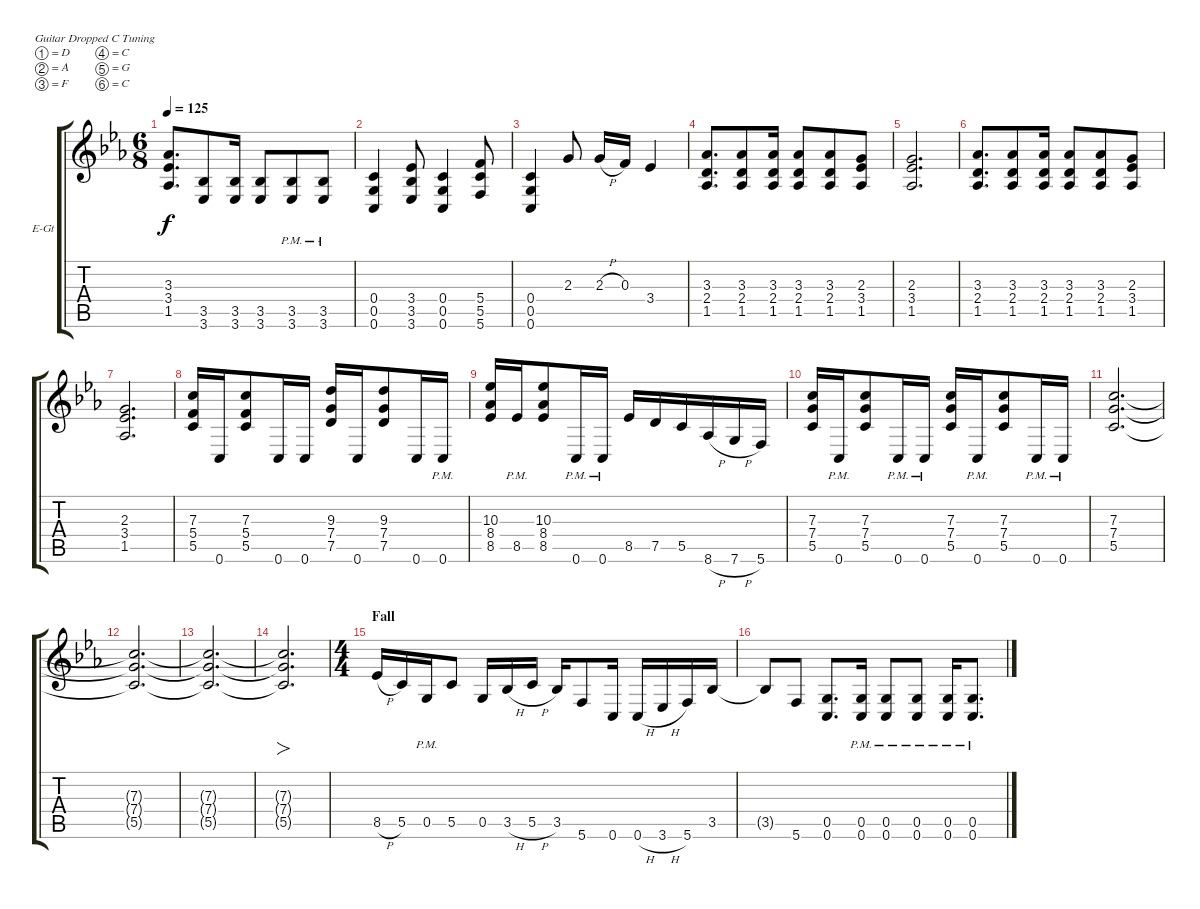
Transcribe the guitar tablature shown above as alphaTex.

\bracketExtendMode groupsimilarinstruments
\firstSystemTrackNameOrientation horizontal
\otherSystemsTrackNameOrientation horizontal
\track ("Electric Guitar 2" "E-Gt") {instrument distortionguitar}
\staff {score tabs}
\tuning (D4 A3 F3 C3 G2 C2)
\ts (6 8)
\tempo 125
\clef g2
\ks cminor
(1.5 3.4 3.3).8{d dy f} (3.6 3.5).8 (3.6 3.5).16 (3.6 3.5).8 (3.6{pm} 3.5{pm}).8 (3.6{pm} 3.5{pm}).8 |
(0.6 0.5 0.4).4 (3.5 3.4 3.6).8 (0.6 0.4 0.5).4 (5.5 5.4 5.6).8 |
(0.6 0.5 0.4).4 2.3.8 2.3{h}.16 0.3.16 3.4.4 |
(2.4 1.5 3.3).8{d} (1.5 2.4 3.3).8 (2.4 1.5 3.3).16 (1.5 2.4 3.3).8 (2.4 1.5 3.3).8 (3.4 1.5 2.3).8 |
(1.5 3.4 2.3).2{d} |
(2.4 1.5 3.3).8{d} (1.5 2.4 3.3).8 (2.4 1.5 3.3).16 (1.5 2.4 3.3).8 (2.4 1.5 3.3).8 (3.4 1.5 2.3).8 |
(1.5 3.4 2.3).2{d} |
(5.5 5.4 7.3).16 0.6.16 (5.5 5.4 7.3).8 0.6.16 0.6.16 (7.5 7.4 9.3).16 0.6.16 (7.5 7.4 9.3).8 0.6.16 0.6{pm}.16 |
(8.5 8.4 10.3).16 8.5{pm}.16 (8.5 8.4 10.3).8 0.6{pm}.16 0.6{pm}.16 8.5.16 7.5.16 5.5.16 8.6{h}.16 7.6{h}.16 5.6.16 |
(5.5 7.4 7.3).16 0.6{pm}.16 (5.5 7.4 7.3).8 0.6{pm}.16 0.6{pm}.16 (5.5 7.4 7.3).16 0.6{pm}.16 (5.5 7.4 7.3).8 0.6{pm}.16 0.6{pm}.16 |
(5.5 7.4 7.3).2{d} |
(7.3{t} 7.4{t} 5.5{t}).2{d} |
(5.5{t} 7.4{t} 7.3{t}).2{d} |
(5.5{t} 7.4{t} 7.3{t}).2{fo d} |
\ts (4 4)
\section ("" "Fall")
8.5{h}.16 5.5.16 0.5{pm}.16 5.5.8 0.5.16 3.5{h}.16 5.5{h}.16 3.5.16 5.6.8 0.6.16 0.6{h}.16 3.6{h}.16 5.6.16 3.5.16 |
3.5{t}.8 5.6.8 (0.6 0.5).8{d} (0.6{pm} 0.5{pm}).16 (0.6{pm} 0.5{pm}).8 (0.6{pm} 0.5{pm}).8 (0.6{pm} 0.5{pm}).16 (0.6{pm} 0.5{pm}).8{d}
